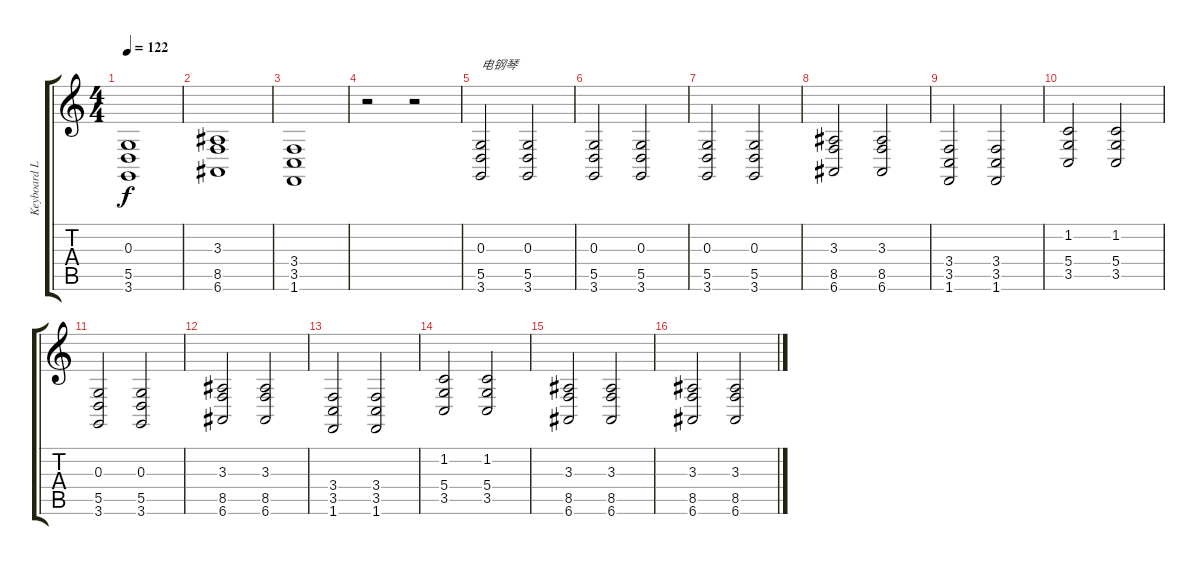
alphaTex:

\track ("Keyboard L" "Keyboard L") {instrument acousticgrandpiano}
\staff {score tabs}
\tuning (E4 B3 G3 D3 A2 E2) {hide}
\ts (4 4)
\tempo 122
\clef g2
\ks c
(0.3 5.5 3.6).1{dy f} |
(3.3 8.5 6.6).1 |
(3.4 3.5 1.6).1 |
r.2 r.2 |
(0.3 5.5 3.6).2{txt "电钢琴"} (0.3 5.5 3.6).2 |
(0.3 5.5 3.6).2 (0.3 5.5 3.6).2 |
(0.3 5.5 3.6).2 (0.3 5.5 3.6).2 |
(3.3 8.5 6.6).2 (3.3 8.5 6.6).2 |
(3.4 3.5 1.6).2 (3.4 3.5 1.6).2 |
(1.2 5.4 3.5).2 (1.2 5.4 3.5).2 |
(0.3 5.5 3.6).2 (0.3 5.5 3.6).2 |
(3.3 8.5 6.6).2 (3.3 8.5 6.6).2 |
(3.4 3.5 1.6).2 (3.4 3.5 1.6).2 |
(1.2 5.4 3.5).2 (1.2 5.4 3.5).2 |
(3.3 8.5 6.6).2 (3.3 8.5 6.6).2 |
(3.3 8.5 6.6).2 (3.3 8.5 6.6).2
